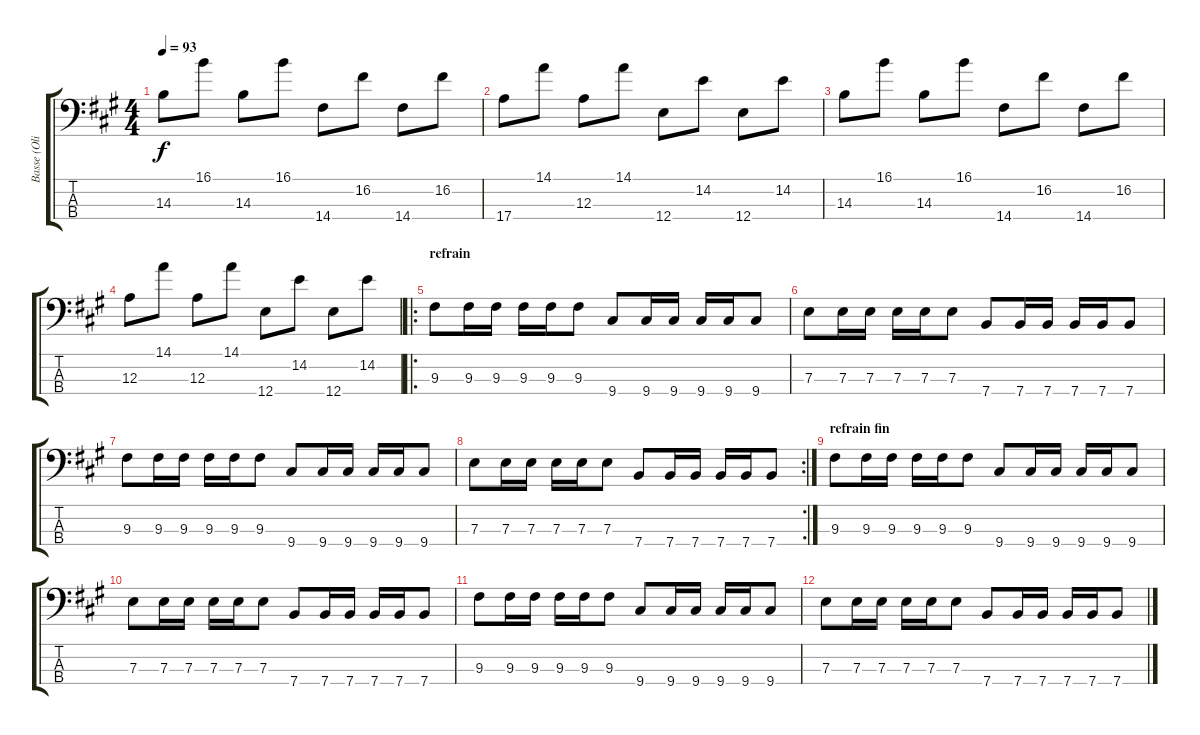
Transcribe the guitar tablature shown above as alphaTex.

\track ("Basse (Oliv')" "Basse (Oli") {instrument electricbasspick}
\staff {score tabs}
\tuning (G2 D2 A1 E1) {hide}
\ts (4 4)
\tempo 93
\clef f4
\ks a
14.3.8{dy f} 16.1.8 14.3.8 16.1.8 14.4.8 16.2.8 14.4.8 16.2.8 |
17.4.8 14.1.8 12.3.8 14.1.8 12.4.8 14.2.8 12.4.8 14.2.8 |
14.3.8 16.1.8 14.3.8 16.1.8 14.4.8 16.2.8 14.4.8 16.2.8 |
12.3.8 14.1.8 12.3.8 14.1.8 12.4.8 14.2.8 12.4.8 14.2.8 |
\ro
\section ("" "refrain")
9.3.8 9.3.16 9.3.16 9.3.16 9.3.16 9.3.8 9.4.8 9.4.16 9.4.16 9.4.16 9.4.16 9.4.8 |
7.3.8 7.3.16 7.3.16 7.3.16 7.3.16 7.3.8 7.4.8 7.4.16 7.4.16 7.4.16 7.4.16 7.4.8 |
9.3.8 9.3.16 9.3.16 9.3.16 9.3.16 9.3.8 9.4.8 9.4.16 9.4.16 9.4.16 9.4.16 9.4.8 |
\rc 2
7.3.8 7.3.16 7.3.16 7.3.16 7.3.16 7.3.8 7.4.8 7.4.16 7.4.16 7.4.16 7.4.16 7.4.8 |
\section ("" "refrain fin")
9.3.8{instrument slapbass1} 9.3.16 9.3.16 9.3.16 9.3.16 9.3.8 9.4.8 9.4.16 9.4.16 9.4.16 9.4.16 9.4.8 |
7.3.8 7.3.16 7.3.16 7.3.16 7.3.16 7.3.8 7.4.8 7.4.16 7.4.16 7.4.16 7.4.16 7.4.8 |
9.3.8 9.3.16 9.3.16 9.3.16 9.3.16 9.3.8 9.4.8 9.4.16 9.4.16 9.4.16 9.4.16 9.4.8 |
7.3.8 7.3.16 7.3.16 7.3.16 7.3.16 7.3.8 7.4.8 7.4.16 7.4.16 7.4.16 7.4.16 7.4.8
